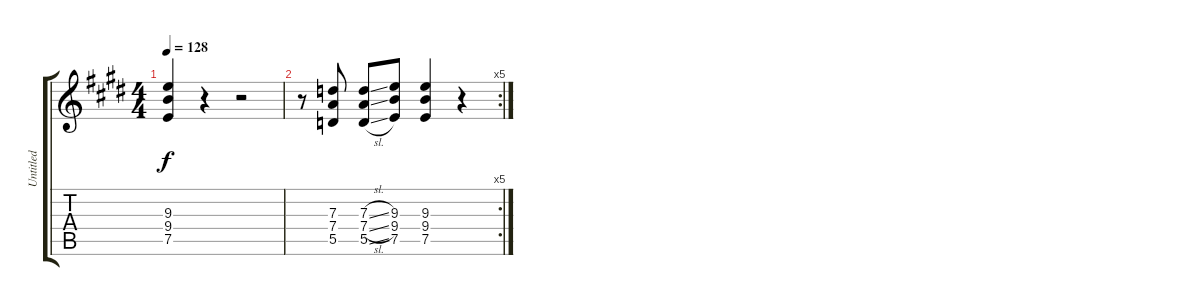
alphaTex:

\track ("Untitled" "Untitled") {instrument distortionguitar}
\staff {score tabs}
\tuning (E4 B3 G3 D3 A2 E2) {hide}
\ts (4 4)
\tempo 128
\clef g2
\ks c#minor
(9.3 9.4 7.5).4{dy f} r.4 r.2 |
\rc 5
r.8 (7.3 7.4 5.5).8 (7.3{sl} 7.4{sl} 5.5{sl}).8 (9.3 9.4 7.5).8 (9.3 9.4 7.5).4 r.4
